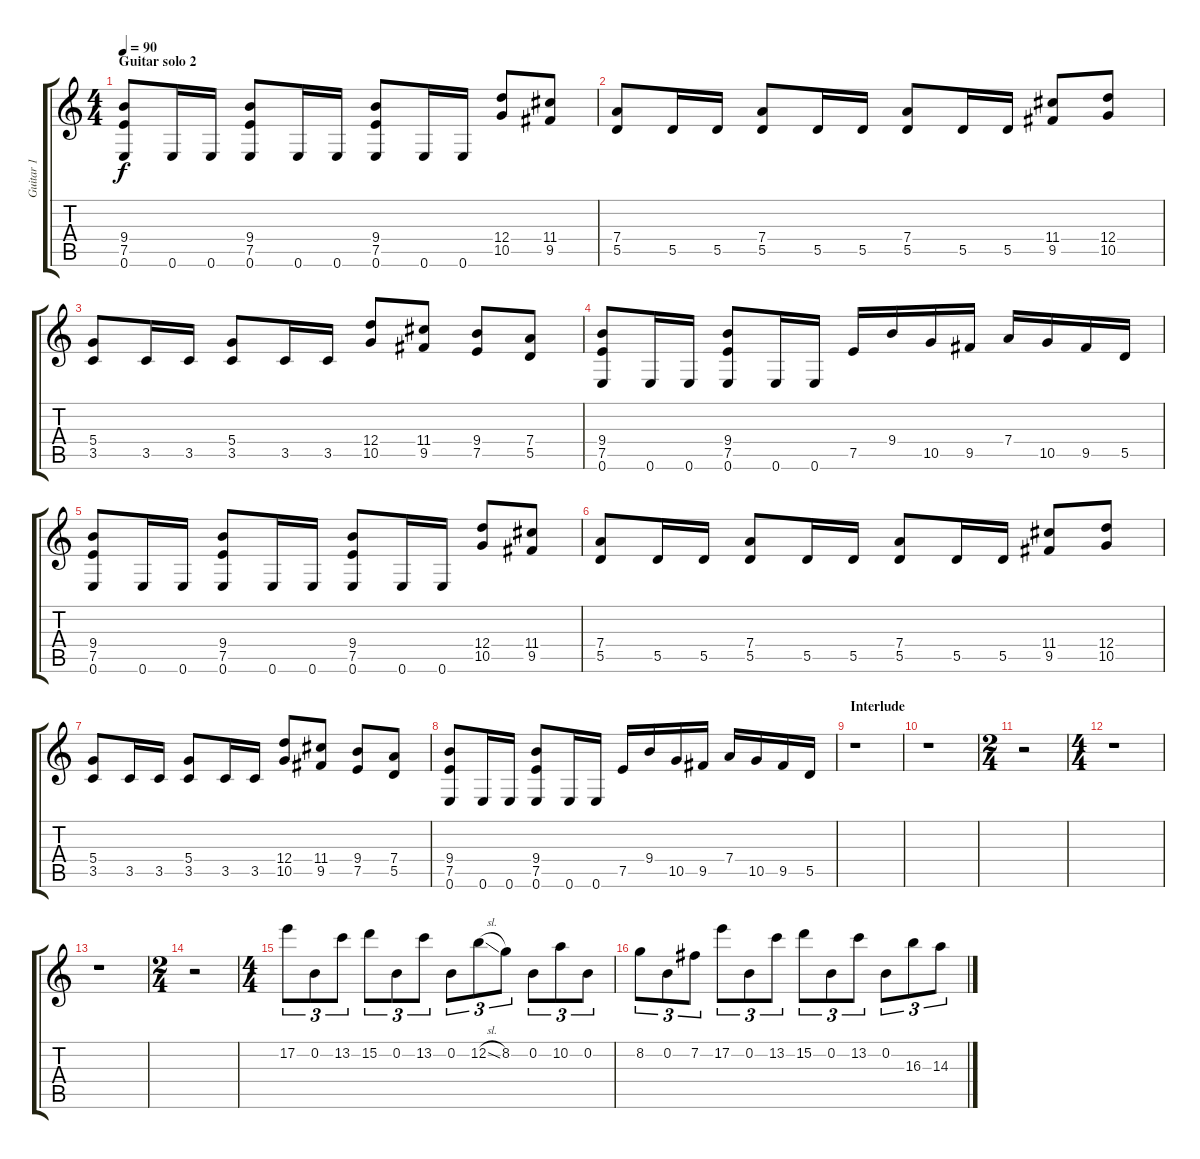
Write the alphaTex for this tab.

\track ("Guitar 1" "Guitar 1") {instrument distortionguitar}
\staff {score tabs}
\tuning (E4 B3 G3 D3 A2 E2) {hide}
\ts (4 4)
\section ("" "Guitar solo 2")
\tempo 90
\clef g2
\ks c
(9.4 7.5 0.6).8{dy f} 0.6.16 0.6.16 (9.4 7.5 0.6).8 0.6.16 0.6.16 (9.4 7.5 0.6).8 0.6.16 0.6.16 (12.4 10.5).8 (11.4 9.5).8 |
(7.4 5.5).8 5.5.16 5.5.16 (7.4 5.5).8 5.5.16 5.5.16 (7.4 5.5).8 5.5.16 5.5.16 (11.4 9.5).8 (12.4 10.5).8 |
(5.4 3.5).8 3.5.16 3.5.16 (5.4 3.5).8 3.5.16 3.5.16 (12.4 10.5).8 (11.4 9.5).8 (9.4 7.5).8 (7.4 5.5).8 |
(9.4 7.5 0.6).8 0.6.16 0.6.16 (9.4 7.5 0.6).8 0.6.16 0.6.16 7.5.16 9.4.16 10.5.16 9.5.16 7.4.16 10.5.16 9.5.16 5.5.16 |
(9.4 7.5 0.6).8 0.6.16 0.6.16 (9.4 7.5 0.6).8 0.6.16 0.6.16 (9.4 7.5 0.6).8 0.6.16 0.6.16 (12.4 10.5).8 (11.4 9.5).8 |
(7.4 5.5).8 5.5.16 5.5.16 (7.4 5.5).8 5.5.16 5.5.16 (7.4 5.5).8 5.5.16 5.5.16 (11.4 9.5).8 (12.4 10.5).8 |
(5.4 3.5).8 3.5.16 3.5.16 (5.4 3.5).8 3.5.16 3.5.16 (12.4 10.5).8 (11.4 9.5).8 (9.4 7.5).8 (7.4 5.5).8 |
(9.4 7.5 0.6).8 0.6.16 0.6.16 (9.4 7.5 0.6).8 0.6.16 0.6.16 7.5.16 9.4.16 10.5.16 9.5.16 7.4.16 10.5.16 9.5.16 5.5.16 |
\section ("" "Interlude")
r.1 |
r.1 |
\ts (2 4)
r.2 |
\ts (4 4)
r.1 |
r.1 |
\ts (2 4)
r.2 |
\ts (4 4)
17.2.8{tu (3 2)} 0.2.8{tu (3 2)} 13.2.8{tu (3 2)} 15.2.8{tu (3 2)} 0.2.8{tu (3 2)} 13.2.8{tu (3 2)} 0.2.8{tu (3 2)} 12.2{sl}.8{tu (3 2)} 8.2.8{tu (3 2)} 0.2.8{tu (3 2)} 10.2.8{tu (3 2)} 0.2.8{tu (3 2)} |
8.2.8{tu (3 2)} 0.2.8{tu (3 2)} 7.2.8{tu (3 2)} 17.2.8{tu (3 2)} 0.2.8{tu (3 2)} 13.2.8{tu (3 2)} 15.2.8{tu (3 2)} 0.2.8{tu (3 2)} 13.2.8{tu (3 2)} 0.2.8{tu (3 2)} 16.3.8{tu (3 2)} 14.3.8{tu (3 2)}
